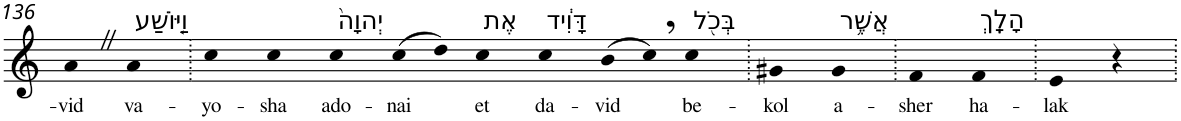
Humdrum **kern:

**kern	**text
*part1	*part1
*staff1	*staff1
*I"Piano	*
*I'Pno	*
!!LO:PB:g=z
*clefG2	*
*k[]	*
=136	=136
!	!LO:LY:b
4aZ	-vid
!LO:TX:a:t=וַיּ֤וֹשַׁע	!
!	!LO:LY:b
4a	va-
=137.	=137.
!	!LO:LY:b
4cc	-yo-
!	!LO:LY:b
4cc	-sha
!LO:TX:a:t=יְהוָה֙	!
!	!LO:LY:b
4cc	ado-
!	!LO:LY:b
(>8cc	-nai
8dd)	.
!LO:TX:a:t=אֶת	!
!	!LO:LY:b
4cc	et
!LO:TX:a:t=דָּוִ֔יד	!
!	!LO:LY:b
4cc	da-
!	!LO:LY:b
(>8b	-vid
8cc,)	.
!LO:TX:a:t=בְּכֹ֖ל	!
!	!LO:LY:b
4cc	be-
=138.	=138.
!	!LO:LY:b
4g#X	-kol
!LO:TX:a:t=אֲשֶׁ֥ר	!
!	!LO:LY:b
4g#	a-
=139.	=139.
!	!LO:LY:b
4f	-sher
!LO:TX:a:t=הָלָֽךְ	!
!	!LO:LY:b
4f	ha-
=140.	=140.
!	!LO:LY:b
4e	-lak
4r	.
=.	=.
*-	*-
